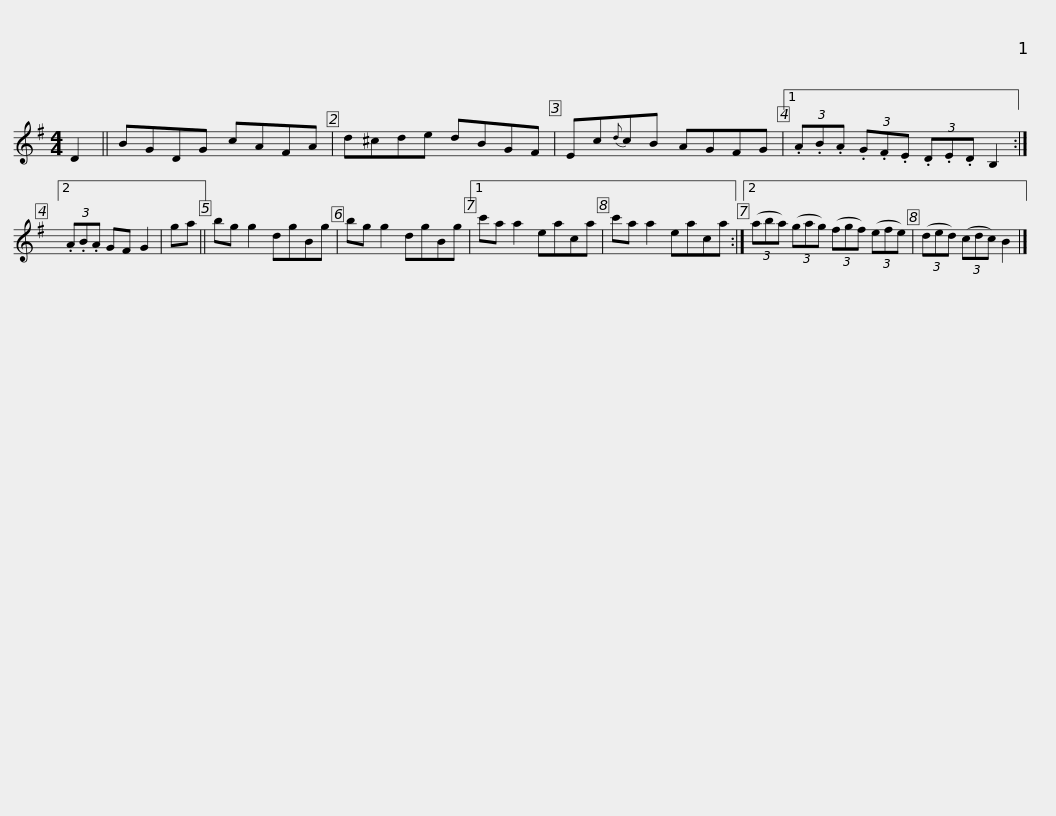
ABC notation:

X:1
L:1/8
M:4/4
I:linebreak $
K:G
V:1 treble
V:1
 D2 || BGDG cAFA | d^cde dBGF | Ec{d}cB AGFG |1 (3.A.B.A (3.G.F.E (3.D.E.D B,2 :|2 %5
 (3.A.B.A GF G2 |$ ga || bg g2 dgBg | bg g2 dgBg |1 c'a a2 eaca | %10
 c'a a2 eaca :|2$ (3(aba) (3(gag) (3(fgf) (3(efe) | (3(ded) (3(cdc) B2 |] %13
